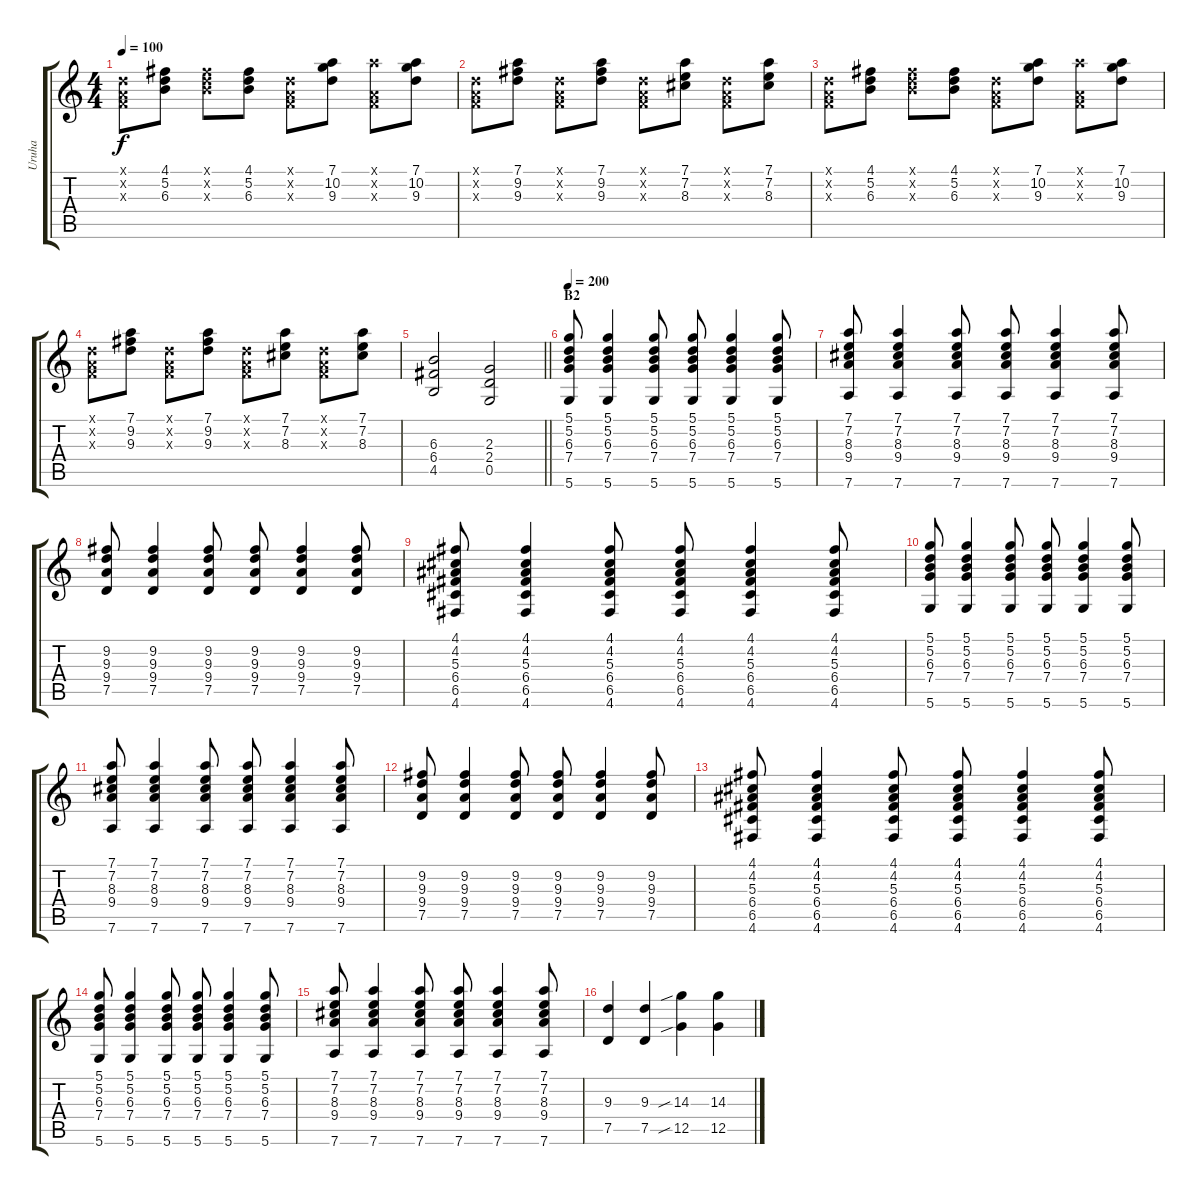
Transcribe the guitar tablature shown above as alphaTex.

\track ("Uruha" "Uruha") {instrument distortionguitar}
\staff {score tabs}
\tuning (D4 A3 F3 C3 G2 D2) {hide}
\ts (4 4)
\tempo 100
\clef g2
\ks c
(0.1{x} 0.2{x} 0.3{x}).8{dy f} (4.1 5.2 6.3).8 (4.1{x} 5.2{x} 6.3{x}).8 (4.1 5.2 6.3).8 (0.1{x} 0.2{x} 0.3{x}).8 (7.1 10.2 9.3).8 (7.1{x} 0.2{x} 0.3{x}).8 (7.1 10.2 9.3).8 |
(0.1{x} 0.2{x} 0.3{x}).8 (7.1 9.2 9.3).8 (0.1{x} 0.2{x} 0.3{x}).8 (7.1 9.2 9.3).8 (0.1{x} 0.2{x} 0.3{x}).8 (7.1 7.2 8.3).8 (0.1{x} 0.2{x} 0.3{x}).8 (7.1 7.2 8.3).8 |
(0.1{x} 0.2{x} 0.3{x}).8 (4.1 5.2 6.3).8 (4.1{x} 5.2{x} 6.3{x}).8 (4.1 5.2 6.3).8 (0.1{x} 0.2{x} 0.3{x}).8 (7.1 10.2 9.3).8 (7.1{x} 0.2{x} 0.3{x}).8 (7.1 10.2 9.3).8 |
(0.1{x} 0.2{x} 0.3{x}).8 (7.1 9.2 9.3).8 (0.1{x} 0.2{x} 0.3{x}).8 (7.1 9.2 9.3).8 (0.1{x} 0.2{x} 0.3{x}).8 (7.1 7.2 8.3).8 (0.1{x} 0.2{x} 0.3{x}).8 (7.1 7.2 8.3).8 |
\barLineRight lightlight
(6.3 6.4 4.5).2 (2.3 2.4 0.5).2 |
\section ("" "B2")
\tempo 200
(5.1 5.2 6.3 7.4 5.6).8 (5.1 5.2 6.3 7.4 5.6).4 (5.1 5.2 6.3 7.4 5.6).8 (5.1 5.2 6.3 7.4 5.6).8 (5.1 5.2 6.3 7.4 5.6).4 (5.1 5.2 6.3 7.4 5.6).8 |
(7.1 7.2 8.3 9.4 7.6).8 (7.1 7.2 8.3 9.4 7.6).4 (7.1 7.2 8.3 9.4 7.6).8 (7.1 7.2 8.3 9.4 7.6).8 (7.1 7.2 8.3 9.4 7.6).4 (7.1 7.2 8.3 9.4 7.6).8 |
(9.2 9.3 9.4 7.5).8 (9.2 9.3 9.4 7.5).4 (9.2 9.3 9.4 7.5).8 (9.2 9.3 9.4 7.5).8 (9.2 9.3 9.4 7.5).4 (9.2 9.3 9.4 7.5).8 |
(4.1 4.2 5.3 6.4 6.5 4.6).8 (4.1 4.2 5.3 6.4 6.5 4.6).4 (4.1 4.2 5.3 6.4 6.5 4.6).8 (4.1 4.2 5.3 6.4 6.5 4.6).8 (4.1 4.2 5.3 6.4 6.5 4.6).4 (4.1 4.2 5.3 6.4 6.5 4.6).8 |
(5.1 5.2 6.3 7.4 5.6).8 (5.1 5.2 6.3 7.4 5.6).4 (5.1 5.2 6.3 7.4 5.6).8 (5.1 5.2 6.3 7.4 5.6).8 (5.1 5.2 6.3 7.4 5.6).4 (5.1 5.2 6.3 7.4 5.6).8 |
(7.1 7.2 8.3 9.4 7.6).8 (7.1 7.2 8.3 9.4 7.6).4 (7.1 7.2 8.3 9.4 7.6).8 (7.1 7.2 8.3 9.4 7.6).8 (7.1 7.2 8.3 9.4 7.6).4 (7.1 7.2 8.3 9.4 7.6).8 |
(9.2 9.3 9.4 7.5).8 (9.2 9.3 9.4 7.5).4 (9.2 9.3 9.4 7.5).8 (9.2 9.3 9.4 7.5).8 (9.2 9.3 9.4 7.5).4 (9.2 9.3 9.4 7.5).8 |
(4.1 4.2 5.3 6.4 6.5 4.6).8 (4.1 4.2 5.3 6.4 6.5 4.6).4 (4.1 4.2 5.3 6.4 6.5 4.6).8 (4.1 4.2 5.3 6.4 6.5 4.6).8 (4.1 4.2 5.3 6.4 6.5 4.6).4 (4.1 4.2 5.3 6.4 6.5 4.6).8 |
(5.1 5.2 6.3 7.4 5.6).8 (5.1 5.2 6.3 7.4 5.6).4 (5.1 5.2 6.3 7.4 5.6).8 (5.1 5.2 6.3 7.4 5.6).8 (5.1 5.2 6.3 7.4 5.6).4 (5.1 5.2 6.3 7.4 5.6).8 |
(7.1 7.2 8.3 9.4 7.6).8 (7.1 7.2 8.3 9.4 7.6).4 (7.1 7.2 8.3 9.4 7.6).8 (7.1 7.2 8.3 9.4 7.6).8 (7.1 7.2 8.3 9.4 7.6).4 (7.1 7.2 8.3 9.4 7.6).8 |
(9.3 7.5).4 (9.3 7.5).4 (14.3{sib} 12.5{sib}).4 (14.3 12.5).4
